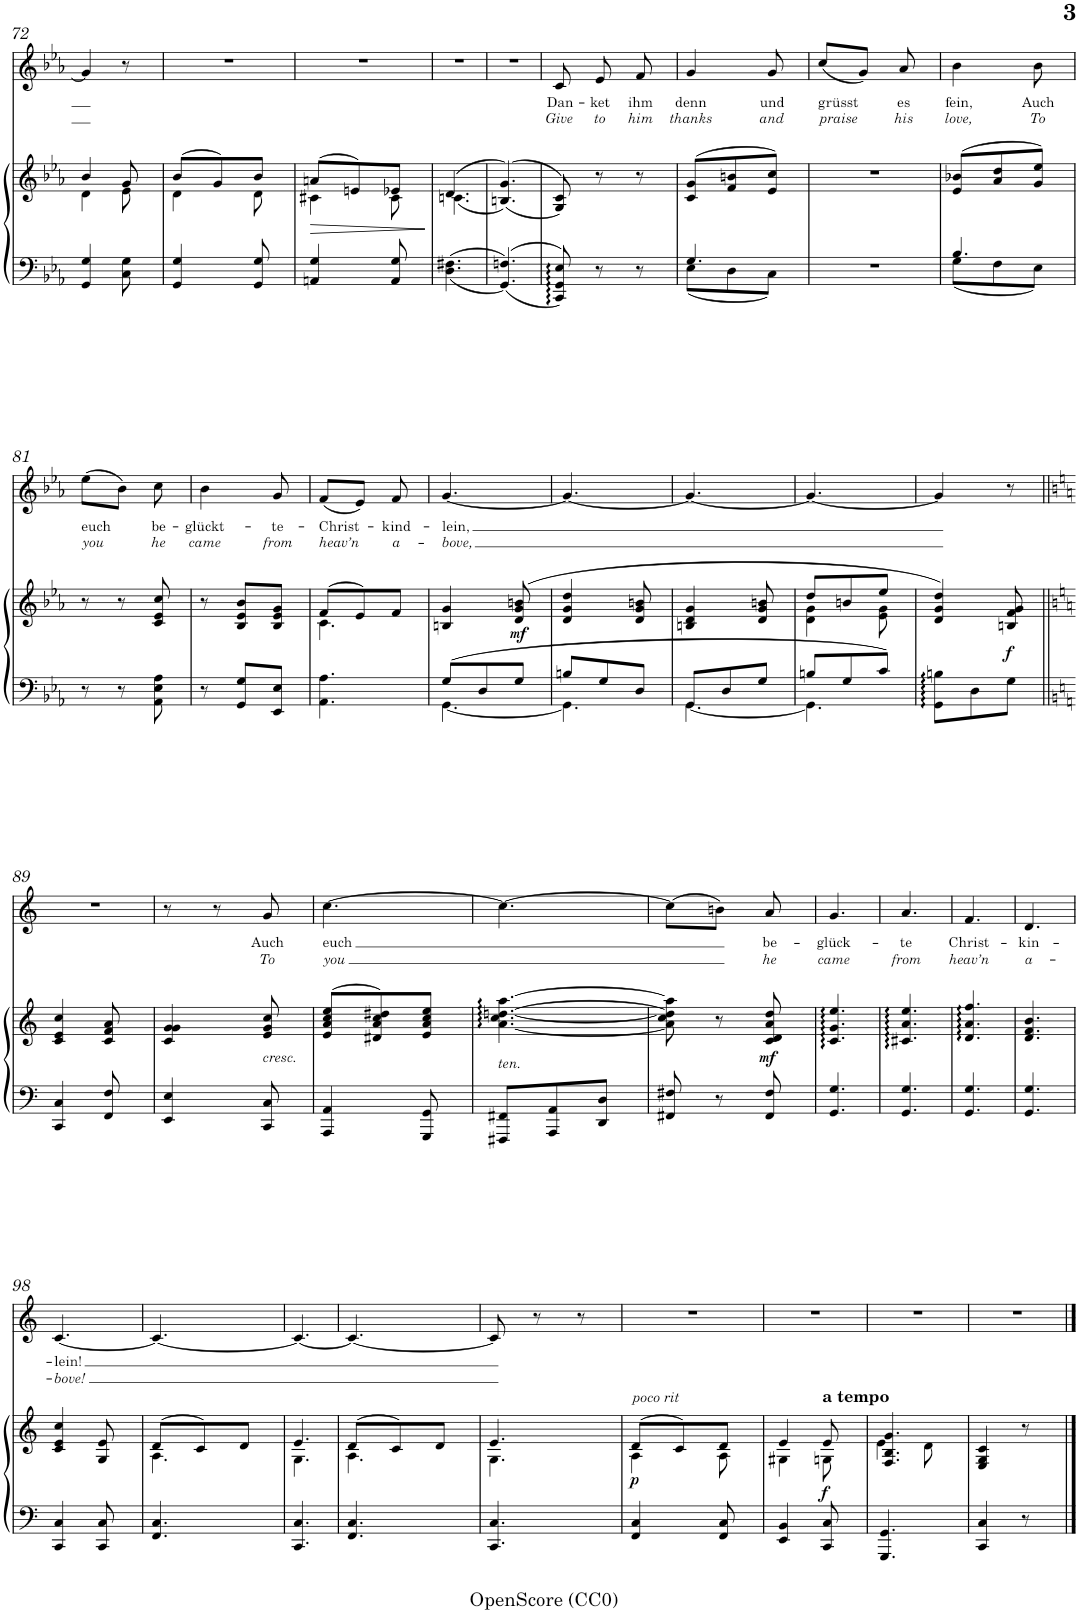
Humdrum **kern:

**kern	**kern	**dynam	**kern	**text	**text
*part2	*part2	*part2	*part1	*part1	*part1
*staff3	*staff2	*staff2/3	*staff1	*staff1	*staff1
*I"Pianoforte	*	*	*I"Gesang Voice	*	*
*I'Pno	*	*	*	*	*
!!LO:PB:g=z
*clefF4	*clefG2	*	*clefG2	*	*
*k[b-e-a-]	*k[b-e-a-]	*	*k[b-e-a-]	*	*
*M3/8	*M3/8	*	*M3/8	*	*
=72	=72	=72	=72	=72	=72
*	*^	*	*	*	*
4GG/ 4G/	4b-/	4d\	.	4g/]	.	.
8C\ 8G\	8g/	8e-\	.	8r	.	.
=73	=73	=73	=73	=73	=73	=73
4GG/ 4G/	(8b-/L	4d\	.	4.r	.	.
.	8g/)	.	.	.	.	.
8GG/ 8G/	8b-/J	8d\	.	.	.	.
=74	=74	=74	=74	=74	=74	=74
!	!	!	!LO:HP:b	!	!	!
4AAn/ 4G/	(8an/L	4c#X\	>	4.r	.	.
.	8en/)	.	.	.	.	.
8AA/ 8G/	8e-X/J	8c#\	.	.	.	.
*	*v	*v	*	*	*	*
.	.	]	.	.	.
=75	=75	=75	=75	=75	=75
*	*^	*	*	*	*
4.D\ 4.F#X\	(4.d/	(<4.cn\	.	4.r	.	.
*	*v	*v	*	*	*	*
=76	=76	=76	=76	=76	=76
4.GG/ 4.Fn/	(>(4.Bn/ 4.g/))	.	4.r	.	.
=77	=77	=77	=77	=77	=77
!	!	!	!	!LO:LY:b	!LO:LY:b
8CC/ 8GG/ 8E-/	8G/ 8c/))	.	8c/	Dan-	Give
!	!	!	!	!LO:LY:b	!LO:LY:b
8r	8r	.	8e-/	-ket	to
!	!	!	!	!LO:LY:b	!LO:LY:b
8r	8r	.	8f/	ihm	him
=78	=78	=78	=78	=78	=78
*^	*	*	*	*	*
!	!	!	!	!	!LO:LY:b	!LO:LY:b
4.G/	8E-\L	(>8c/ 8g/L	.	4g/	denn	thanks
.	8D\	8f/ 8bn/	.	.	.	.
!	!	!	!	!	!LO:LY:b	!LO:LY:b
.	8C\J	8e-/ 8cc/J)	.	8g/	und	and
=79	=79	=79	=79	=79	=79	=79
!	!	!	!	!	!LO:LY:b	!LO:LY:b
*v	*v	*	*	*	*	*
4.r	4.r	.	(8cc/L	grüsst	praise
.	.	.	8g/J)	.	.
!	!	!	!	!LO:LY:b	!LO:LY:b
.	.	.	8a-/	es	his
=80	=80	=80	=80	=80	=80
*^	*	*	*	*	*
!	!	!	!	!	!LO:LY:b	!LO:LY:b
4.B-/	8G\L	(>8e-/ 8b-X/L	.	4b-\	fein,	love,
.	8F\	8a-/ 8dd/	.	.	.	.
!	!	!	!	!	!LO:LY:b	!LO:LY:b
.	8E-\J	8g/ 8ee-/J)	.	8b-\	Auch	To
!!LO:LB:g=z
=81	=81	=81	=81	=81	=81	=81
!	!	!	!	!	!LO:LY:b	!LO:LY:b
*v	*v	*	*	*	*	*
8r	8r	.	(8ee-\L	euch	you
8r	8r	.	8b-\J)	.	.
!	!	!	!	!LO:LY:b	!LO:LY:b
8AA-\ 8E-\ 8A-\	8c/ 8e-/ 8cc/	.	8cc\	be-	he
=82	=82	=82	=82	=82	=82
!	!	!	!	!LO:LY:b	!LO:LY:b
8r	8r	.	4b-\	-glückt-	came
8GG/ 8G/L	8B-/ 8e-/ 8b-/L	.	.	.	.
!	!	!	!	!LO:LY:b	!LO:LY:b
8EE-/ 8E-/J	8B-/ 8e-/ 8g/J	.	8g/	-te-	from
=83	=83	=83	=83	=83	=83
*	*^	*	*	*	*
!	!	!	!	!	!LO:LY:b	!LO:LY:b
4.AA-\ 4.A-\	(8f/L	4.c\	.	(8f/L	-Christ-	heav’n
.	8e-/)	.	.	8e-/J)	.	.
!	!	!	!	!	!LO:LY:b	!LO:LY:b
.	8f/J	.	.	8f/	-kind-	a-
*	*v	*v	*	*	*	*
=84	=84	=84	=84	=84	=84
*^	*	*	*	*	*
!	!	!	!	!	!LO:LY:b	!LO:LY:b
8G/L	[4.GG\	4Bn/ 4g/	.	[4.g/	-lein,	-bove,
8D/	.	.	.	.	.	.
!	!	!	!LO:DY:b	!	!	!
8G/J	.	(8d/ 8g/ 8bn/	mf	.	.	.
=85	=85	=85	=85	=85	=85	=85
8Bn/L	4.GG\]	4d/ 4g/ 4dd/	.	4.g/_	.	.
8G/	.	.	.	.	.	.
8D/J	.	8d/ 8g/ 8bn/	.	.	.	.
=86	=86	=86	=86	=86	=86	=86
8GG/L	[4.GG\	4Bn/ 4d/ 4g/	.	4.g/_	.	.
8D/	.	.	.	.	.	.
8G/J	.	8d/ 8g/ 8bn/	.	.	.	.
=87	=87	=87	=87	=87	=87	=87
*	*	*^	*	*	*	*
8Bn/L	4.GG\]	8dd/L	4d\ 4g\	.	4.g/_	.	.
8G/	.	8bn/	.	.	.	.	.
8c/J	.	8ee-/J	8e-\ 8g\	.	.	.	.
*v	*v	*	*	*	*	*	*
*	*v	*v	*	*	*	*
=88	=88	=88	=88	=88	=88
8GG\ 8Bn\L	4d/ 4g/ 4dd/)	.	4g/]	.	.
8D\	.	.	.	.	.
!	!	!LO:DY:b	!	!	!
8G\J	8Bn/ 8f/ 8g/	f	8r	.	.
!!LO:LB:g=z
=89||	=89||	=89||	=89||	=89||	=89||
*k[]	*k[]	*	*k[]	*	*
4CC/ 4C/	4c/ 4e/ 4cc/	.	4.r	.	.
8FF/ 8F/	8c/ 8f/ 8a/	.	.	.	.
=90	=90	=90	=90	=90	=90
4EE/ 4E/	4c/ 4g/ 4g/	.	8r	.	.
.	.	.	8r	.	.
!	!LO:TX:b:i:t=cresc.	!	!	!	!
!	!	!	!	!LO:LY:b	!LO:LY:b
8CC/ 8C/	8e/ 8g/ 8cc/	.	8g/	Auch	To
=91	=91	=91	=91	=91	=91
!	!	!	!	!LO:LY:b	!LO:LY:b
4AAA/ 4AA/	(>8e/ 8a/ 8cc/ 8ee/L	.	[4.cc\	euch	you
.	8d#X/ 8a/ 8cc/ 8dd#X/)	.	.	.	.
8GGG/ 8GG/	8e/ 8a/ 8cc/ 8ee/J	.	.	.	.
=92	=92	=92	=92	=92	=92
!	!LO:TX:b:i:t=ten.	!	!	!	!
8FFF#X/ 8FF#X/L	[4.a\ [4.cc\ [4.ddn\ [4.aa\	.	4.cc\_	.	.
8AAA/ 8AA/	.	.	.	.	.
8DD/ 8D/J	.	.	.	.	.
=93	=93	=93	=93	=93	=93
8FF#X/ 8F#X/	8a\] 8cc\] 8dd\] 8aa\]	.	(8cc\L]	.	.
8r	8r	.	8bn\J)	.	.
!	!	!LO:DY:b	!	!LO:LY:b	!LO:LY:b
8FF#/ 8F#/	8c/ 8d/ 8a/ 8dd/	mf	8a/	be-	he
=94	=94	=94	=94	=94	=94
!	!	!	!	!LO:LY:b	!LO:LY:b
4.GG/ 4.G/	4.c/ 4.g/ 4.ee/	.	4.g/	-glück-	came
=95	=95	=95	=95	=95	=95
!	!	!	!	!LO:LY:b	!LO:LY:b
4.GG/ 4.G/	4.c#X/ 4.a/ 4.ee/	.	4.a/	-te	from
=96	=96	=96	=96	=96	=96
!	!	!	!	!LO:LY:b	!LO:LY:b
4.GG/ 4.G/	4.d/ 4.a/ 4.ff/	.	4.f/	Christ-	heav’n
=97	=97	=97	=97	=97	=97
!	!	!	!	!LO:LY:b	!LO:LY:b
4.GG/ 4.G/	4.d/ 4.f/ 4.b/	.	4.d/	-kin-	a-
!!LO:LB:g=z
=98	=98	=98	=98	=98	=98
!	!	!	!	!LO:LY:b	!LO:LY:b
4CC/ 4C/	4c/ 4e/ 4cc/	.	[4.c/	-lein!	-bove!
8CC/ 8C/	8G/ 8e/	.	.	.	.
=99	=99	=99	=99	=99	=99
*	*^	*	*	*	*
4.FF/ 4.C/	(8d/L	4.A\	.	4.c/_	.	.
.	8c/)	.	.	.	.	.
.	8d/J	.	.	.	.	.
=100	=100	=100	=100	=100	=100	=100
4.CC/ 4.C/	4.e/	4.G\	.	4.c/_	.	.
=101	=101	=101	=101	=101	=101	=101
4.FF/ 4.C/	(8d/L	4.A\	.	4.c/_	.	.
.	8c/)	.	.	.	.	.
.	8d/J	.	.	.	.	.
=102	=102	=102	=102	=102	=102	=102
4.CC/ 4.C/	4.e/	4.G\	.	8c/]	.	.
.	.	.	.	8r	.	.
.	.	.	.	8r	.	.
=103	=103	=103	=103	=103	=103	=103
!	!LO:TX:a:i:t=poco rit	!	!	!	!	!
!	!	!	!LO:DY:b	!	!	!
4FF/ 4C/	(8d/L	4A\	p	4.r	.	.
.	8c/)	.	.	.	.	.
8FF/ 8C/	8d/J	8A\	.	.	.	.
=104	=104	=104	=104	=104	=104	=104
4EE/ 4BB/	4e/	4G#X\	.	4.r	.	.
!	!LO:TX:a:B:t=a tempo	!	!	!	!	!
!	!	!	!LO:DY:b	!	!	!
8CC/ 8C/	8e/	8Gn\	f	.	.	.
=105	=105	=105	=105	=105	=105	=105
4.GGG/ 4.GG/	4.F/ 4.B/ 4.g/	4e\	.	4.r	.	.
.	.	8d\	.	.	.	.
*	*v	*v	*	*	*	*
=106	=106	=106	=106	=106	=106
4CC/ 4C/	4E/ 4G/ 4c/	.	4.r	.	.
8r	8r	.	.	.	.
==	==	==	==	==	==
*-	*-	*-	*-	*-	*-
